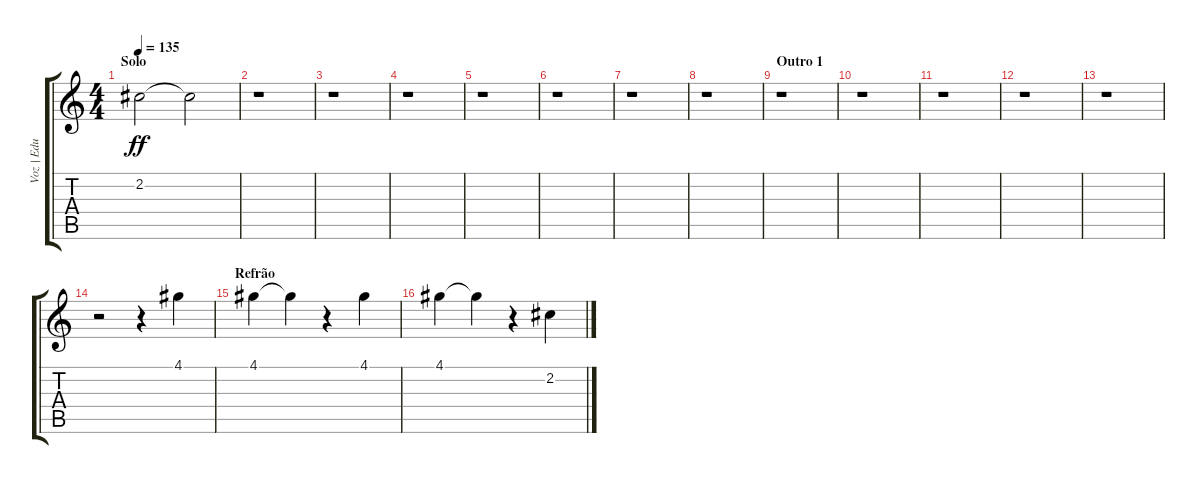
\track ("Voz | Edu" "Voz | Edu") {instrument overdrivenguitar}
\staff {score tabs}
\tuning (E4 B3 G3 D3 A2 E2) {hide}
\ts (4 4)
\section ("" "Solo")
\tempo 135
\clef g2
\ks c
2.2.2{dy ff} 2.2{t}.2 |
r.1 |
r.1 |
r.1 |
r.1 |
r.1 |
r.1 |
r.1 |
\section ("" "Outro 1")
r.1 |
r.1 |
r.1 |
r.1 |
r.1 |
r.2 r.4 4.1.4 |
\section ("" "Refrão")
4.1.4 4.1{t}.4 r.4 4.1.4 |
4.1.4 4.1{t}.4 r.4 2.2.4
